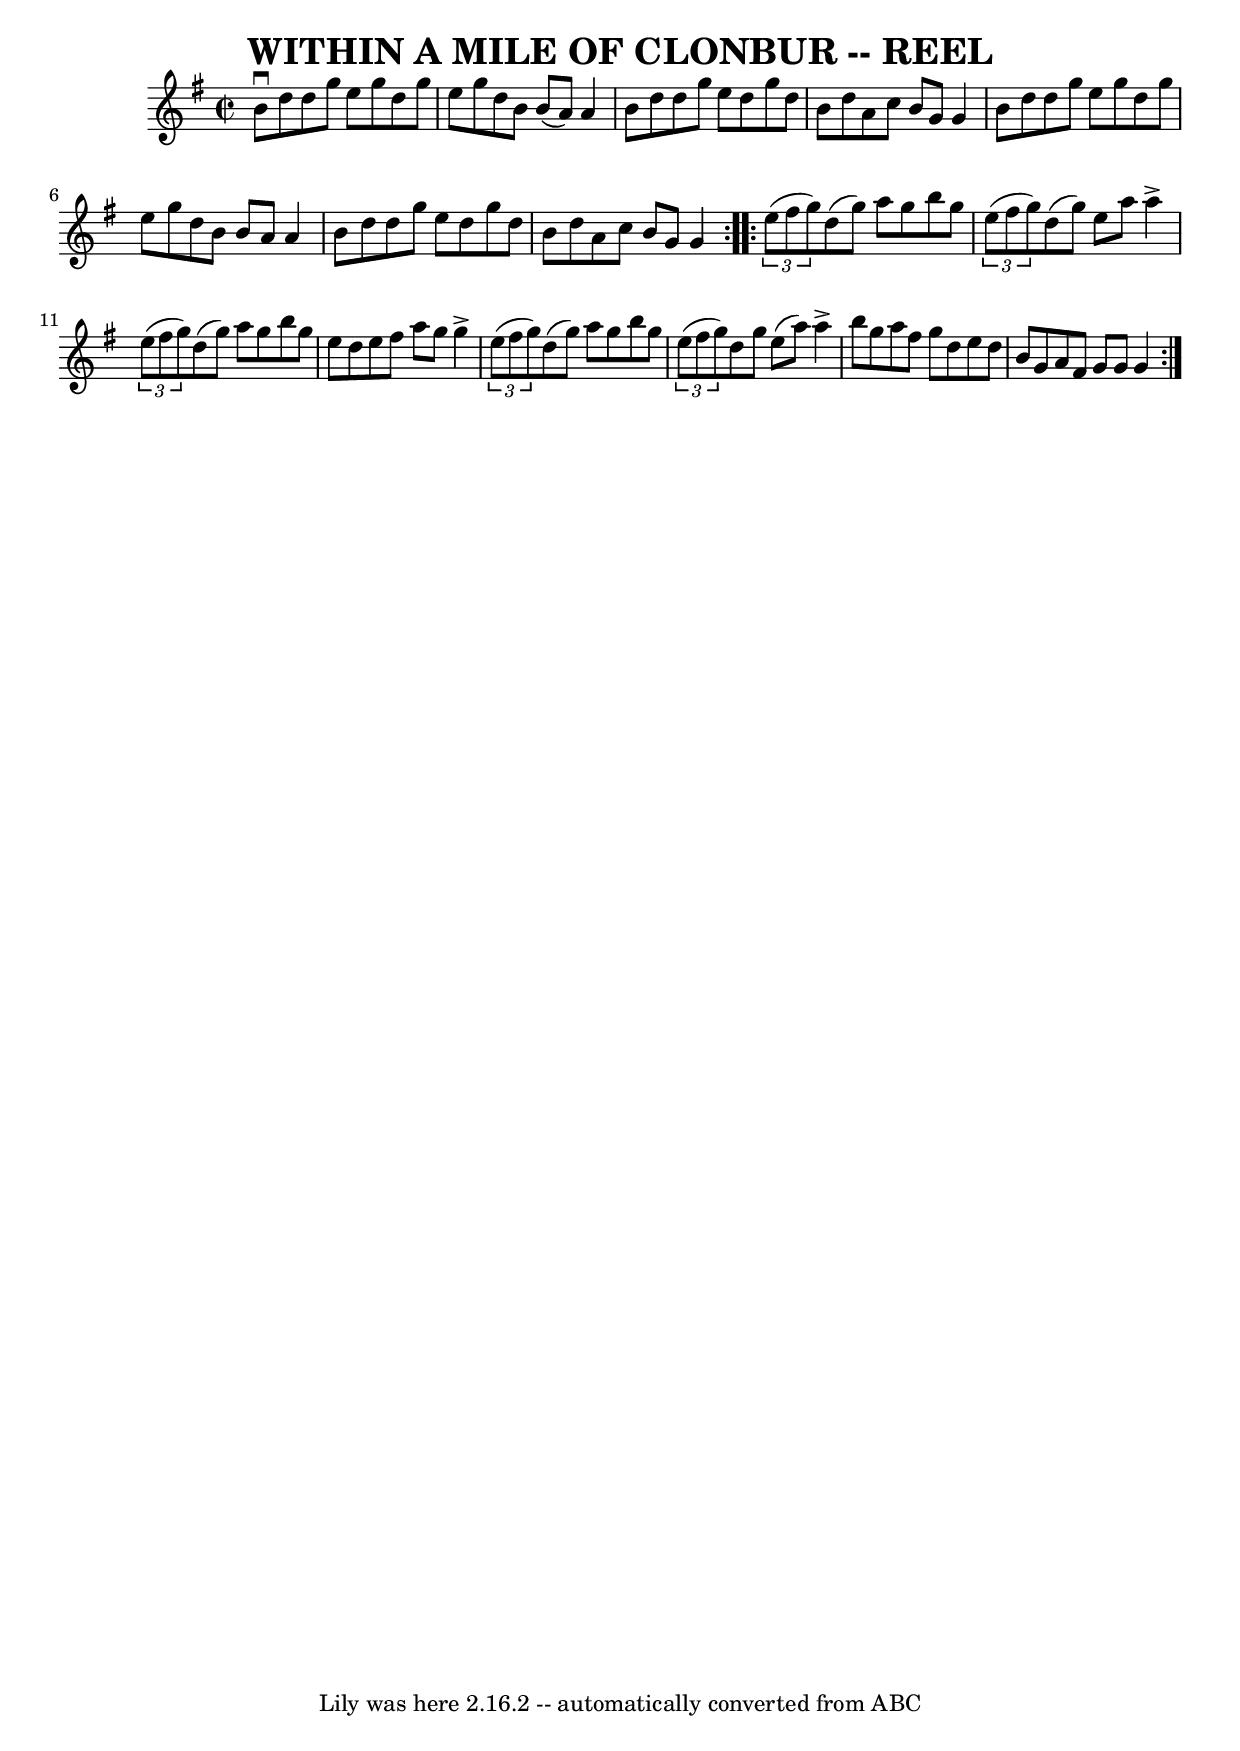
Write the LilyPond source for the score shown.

\version "2.7.40"
\include "Mammoth.ily"
\header {
	book = "Ryan's Mammoth Collection of Fiddle Tunes"
	crossRefNumber = "1"
	footnotes = ""
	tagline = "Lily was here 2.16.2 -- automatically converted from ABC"
	title = "WITHIN A MILE OF CLONBUR -- REEL"
}
voicedefault =  {
\set Score.defaultBarType = "empty"

\repeat volta 2 {
\override Staff.TimeSignature #'style = #'C
 \time 2/2 \key g \major b'8^\downbow d''8 d''8 g''8 e''8 g''8 
 d''8 g''8    |
 e''8 g''8 d''8 b'8 b'8 (a'8)   
a'4    |
 b'8 d''8 d''8 g''8 e''8 d''8 g''8 d''8   
 |
 b'8 d''8 a'8 c''8 b'8 g'8 g'4    |
 b'8 
 d''8 d''8 g''8 e''8 g''8 d''8 g''8    |
 e''8    
g''8 d''8 b'8 b'8 a'8 a'4    |
 b'8 d''8 d''8    
g''8 e''8 d''8 g''8 d''8    |
 b'8 d''8 a'8 c''8   
 b'8 g'8 g'4    }     \repeat volta 2 {   \times 2/3 { e''8 (fis''8  
 g''8) } d''8 (g''8) a''8 g''8 b''8 g''8    |
   
\times 2/3 { e''8 (fis''8 g''8) } d''8 (g''8) e''8 a''8 
 a''4^\accent   |
     \times 2/3 { e''8 (fis''8 g''8) }   
d''8 (g''8) a''8 g''8 b''8 g''8    |
 e''8 d''8    
e''8 fis''8 a''8 g''8 g''4^\accent   |
     \times 2/3 {   
e''8 (fis''8 g''8) } d''8 (g''8) a''8 g''8 b''8    
g''8    |
   \times 2/3 { e''8 (fis''8 g''8) } d''8 g''8  
 e''8 (a''8) a''4^\accent   |
 b''8 g''8 a''8    
fis''8 g''8 d''8 e''8 d''8    |
 b'8 g'8 a'8 fis'8 
 g'8 g'8 g'4    }   
}

\score{
    <<

	\context Staff="default"
	{
	    \voicedefault 
	}

    >>
	\layout {
	}
	\midi {}
}
